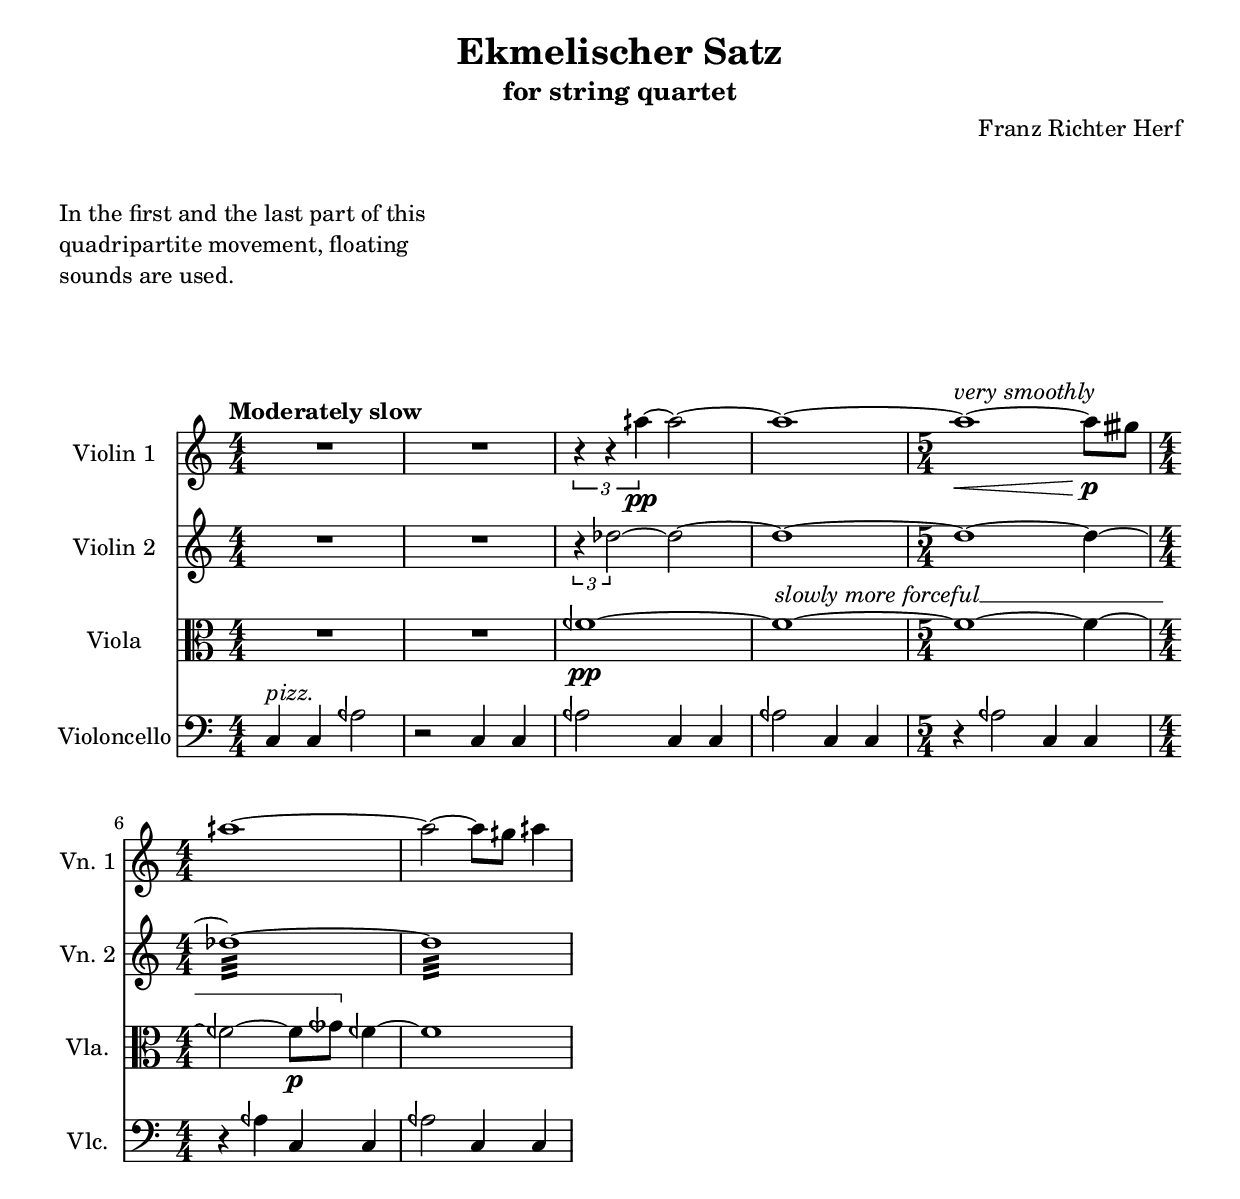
%%
%% Sample for lilyglot
%%
%% This is taken from:
%% Ekmelischer Satz für Streichquartett, by Franz Richter Herf
%% with some modifications, e.g. quarter tones instead of sixth tones
%% to allow compilation without the Ekmelily extension.
%%

\version "2.22.0"
\language "deutsch"

%% lilyglot - Polyglot support with LilyPond.
%% Copyright (C) 2013-2024  Thomas Richter <thomas-richter@aon.at>
%%
%% This program is free software: you can redistribute it and/or modify
%% it under the terms of the GNU General Public License as published by
%% the Free Software Foundation, either version 3 of the License, or
%% (at your option) any later version.
%%
%% This program is distributed in the hope that it will be useful,
%% but WITHOUT ANY WARRANTY; without even the implied warranty of
%% MERCHANTABILITY or FITNESS FOR A PARTICULAR PURPOSE.  See the
%% GNU General Public License at <http://www.gnu.org/licenses/>
%% for more details.
%%
%%
%% File: lilyglot.ily
%% Latest revision: 2024-03-25
%%

\version "2.22.0"


%% Internals

%% Table of multilingual texts.
%% Each entry is a list of strings mapped onto a symbol.
#(define glot-table (make-hash-table))

%% List of supported languages
#(define glot-lang '())

%% Index into glot-lang of the current language
#(define glot-idx 0)

#(define (glot-hash sym size)
  (remainder (symbol-hash sym) size))

#(define (glot-ref name)
  ;; Return the string referred by @var{name} for the current language
  ;; or for the first language if there is no appropriate entry
  ;; or if the entry is #f. Returns #f if @var{name} does not exist.
  (let ((e (hashx-ref glot-hash assq glot-table (if (string? name) (string->symbol name) name))))
    (cond
      ((not e) #f)
      ((< glot-idx (length e)) (or (list-ref e glot-idx) (car e)))
      (else (car e)))))


%% Main settings

glotTable =
#(define-void-function (tab)
  (list?)
  (for-each
    (lambda (e)
      (cond
        ((or (not (list? e)) (> 2 (length e))) '())
        ((eq? 'lang (car e))
          (hash-clear! glot-table)
          (set! glot-lang (cdr e))
          (set! glot-idx 0))
        (else (hashx-set! glot-hash assq glot-table (car e) (cdr e)))))
    tab))

glotLanguage =
#(define-void-function (lang)
  (string?)
  (let* ((l (string->symbol lang))
         (l (if (eq? 'option l)
              (or (ly:get-option 'glot-language) l) l))
         (m (memq l glot-lang)))
    (if m (set! glot-idx (- (length glot-lang) (length m))))))


%% Public scheme procedures

#(define-public (glot-language)
  (if (null? glot-lang)
    '()
    (list (symbol->string (list-ref glot-lang glot-idx)))))

#(define-public (glot-string name)
  (or (glot-ref name) (if (symbol? name) (symbol->string name) name)))

#(define-public (glot-xform str . args)
  (if (= 1 (length args))
    (case (car args)
      ((cap) (string-capitalize str))
      ((uc)  (string-upcase str))
      ((ucf) (string-append
               (string-upcase (string-take str 1))
               (string-drop str 1)))
      (else (format #f str (car args))))
    (apply format #f str args)))

#(define-public (glot-string-x name . args)
  (apply glot-xform (glot-string name) args))


%% Markup commands

#(define-markup-command (glot layout props name)
  (markup?)
  (interpret-markup layout props
    (glot-string name)))

#(define-markup-command (glot-x layout props arg name)
  (string-or-symbol? markup?)
  (interpret-markup layout props
    (glot-string-x name arg)))

%% \ekm-wordwrap-string is a workaround for bug with utf8
%% in \wordwrap-string in 2.24

#(define (ekm-wordwrap-stencils stencils space width dir)
  (define (stencil-len s)
    (interval-end (ly:stencil-extent s X)))
  (define (maybe-shift s)
    (if (= dir LEFT)
      (ly:stencil-translate-axis s (- width (stencil-len s)) X)
      s))
  (if (null? stencils)
    '()
    (let clines ((lines '())
                 (sil stencils))
      (let cwords ((line (car sil))
                   (sl (cdr sil)))
        (if (null? sl)
          (reverse! lines (list (maybe-shift line)))
          (let ((l (if (= dir LEFT)
                     (ly:stencil-stack (car sl) X RIGHT line space)
                     (ly:stencil-stack line X RIGHT (car sl) space))))
            (if (<= (stencil-len l) width)
              (cwords l (cdr sl))
              (clines (cons (maybe-shift line) lines) sl))))))))

#(define (ekm-string->words str)
  (let* ((lines (map
                  (lambda (l)
                    (filter!
                      (lambda (w) (not (string-null? w)))
                      (string-split l #\space)))
                  (string-split str #\newline)))
         (pars (fold
                 (lambda (l par)
                   (if (null? l)
                     (if (null? (car par)) par (cons '() par))
                     (begin
                       (set-car! par (append! (car par) l))
                       par)))
                 (list '())
                 lines)))
    (reverse! (if (null? (car pars)) (cdr pars) pars))))

#(define-markup-command (ekm-wordwrap-string layout props str)
  (string?)
  #:properties ((line-width)
                (word-space)
                (text-direction RIGHT)
                (baseline-skip))
  (stack-lines DOWN 0.0 baseline-skip
    (concatenate
      (map
        (lambda (par)
          (ekm-wordwrap-stencils
            (map
              (lambda (w) (interpret-markup layout props w))
              par)
            word-space line-width text-direction))
        (ekm-string->words str)))))

#(define-markup-command (glot-wordwrap layout props name)
  (markup?)
  (interpret-markup layout props
    (make-ekm-wordwrap-string-markup (glot-string name))))


%% Music functions

glotText =
#(define-music-function (name)
  (markup?)
  #{ - \markup { \italic \glot #name } #})

glotTempo =
#(define-music-function (name)
  (markup?)
  #{ \tempo \markup { \glot #name } #})

glotTextSpan =
#(define-music-function (left style right)
  (markup? string? markup?)
  #{
    \override TextSpanner.style =
      #(if (string-null? style) 'none (string->symbol style))
    \override TextSpanner.bound-details.left.text =
      #(if (string? left) (glot-string left) left)
    \override TextSpanner.bound-details.right.text =
      #(cond
        ((not (string? right)) right)
        ((string-null? right) #f)
        ((equal? "edge" right) #{
          \markup { \path #0.1 #'((moveto 0 0) (rlineto 0.5 0) (rlineto 0 -0.75)) }
        #})
        (else (glot-string right)))
    \override TextSpanner.bound-details.left-broken.text = ##f
    \override TextSpanner.bound-details.right-broken.text = ##f
    \override TextSpanner.bound-details.right.padding = #0
  #})

glotInstrument =
#(define-music-function (name)
  (markup?)
  (let ((long (/ (or (paper-variable #f 'indent) 20) 2))
        (short (/ (or (paper-variable #f 'short-indent) 10) 2)))
    (make-music
      'SequentialMusic
      'elements
      (list
        (make-music
          'ContextSpeccedMusic
          'context-type 'Staff
          'element
          (make-music
            'PropertySet
            'symbol 'instrumentName
            'value (markup #:hcenter-in long #:glot name)))
        (make-music
          'ContextSpeccedMusic
          'context-type 'Staff
          'element
          (make-music
            'PropertySet
            'symbol 'shortInstrumentName
            'value (markup #:hcenter-in short #:glot (string-downcase name))))))))

glotTocItem =
#(define-music-function (name)
  (symbol-list-or-symbol?)
  (add-toc-item! 'tocItemMarkup
    (glot-string (if (pair? name) (car (last-pair name)) name))
    name))

glotTocItemII =
#(define-music-function (name name2)
  (symbol-list-or-symbol? symbol?)
  (add-toc-item! 'tocItemMarkup
    (string-append
      (glot-string (if (pair? name) (car (last-pair name)) name))
      (glot-string name2))
    name))



%% Definitions of multilingual texts

\glotTable #'(
  (lang en de)

  ;; text for header variable "subtitle" (glot-string)
  (subtitle
    "for string quartet"
    "für Streichquartett")

  ;; text for paragraph (\glot-wordwrap)
  (description
    "In the first and the last part of this quadripartite movement,
    floating sounds are used."
    "Im ersten und im letzten Teil dieses vierteiligen Satzes werden
    schwebende Klänge verwendet.")

  ;; long and short instrument names (\glotInstrument)
  (VnI
    "Violin 1"
    "1.Violine")
  (vni
    "Vn. 1"
    "1.Vn.")
  (VnII
    "Violin 2"
    "2.Violine")
  (vnii
    "Vn. 2"
    "2.Vn.")
  (Vla
    "Viola")
  (vla
    "Vla.")
  (Vlc
    "Violoncello")
  (vlc
    "Vlc.")

  ;; tempo specification (\glotTempo)
  (modslow
    "Moderately slow"
    "Mäßig langsam")

  ;; articulation "molto legato" (\glotText)
  (verysmoothly
    "very smoothly"
    "sehr sanft")

  ;; start of a text spanner (\glotTextSpan)
  (slowlyforceful
    "slowly more forceful"
    "langsam kräftiger")
)


%% Selection of the current language

\glotLanguage en
% \glotLanguage de


%% Score with multilingual elements

\book {
  \header {
    composer  = "Franz Richter Herf"
    title     = "Ekmelischer Satz"
    subtitle  = #(glot-string 'subtitle)    %% <-
  }

  \paper {
    indent = 20 \mm
    short-indent = 11 \mm
    ragged-last = ##t
  }

  \markup { \column {
    \vspace #2
    \override #'(line-width . 40)
    \glot-wordwrap description      %% <-
    \vspace #3
  }}

  \score {
    <<
      \new Staff \relative c''' {
        \glotInstrument VnI      %% <-
        \numericTimeSignature
        \clef G
        \glotTempo modslow      %% <-
        \time 4/4 R1 R \tuplet 3/2 { r4 r aih~ \pp } aih2~  aih1~
        \time 5/4 aih1~ ^ \glotText verysmoothly      %% <-
        \< aih8 \p gisih
        \time 4/4 aih1~ aih2~ aih8 gih aih4
      }

      \new Staff \relative c'' {
        \glotInstrument VnII      %% <-
        \numericTimeSignature
        \clef G
        R1 R \tuplet 3/2 { r4 des2~ } des2~ des1~ des~ des4~
        des1:32~ des:
      }

      \new Staff \relative c' {
        \glotInstrument Vla      %% <-
        \numericTimeSignature
        \clef C
        R1 R feh~ \pp
        \glotTextSpan slowlyforceful line edge      %% <-
        feh~ \startTextSpan feh~ feh4~
        feh2~ feh8 \p geseh \stopTextSpan feh4~ feh1
      }

      \new Staff \relative c {
        \glotInstrument Vlc      %% <-
        \numericTimeSignature
        \clef F
        %% Note: "pizz." without a defined multilingual text
        %% is simply drawn in italic style
        c4 ^ \glotText "pizz."
        c aeh'2 r2 c,4 c aeh'2 c,4 c aeh'2 c,4 c r4 aeh'2 c,4 c
        r aeh' c, c aeh'2 c,4 c
      }
    >>

    \layout { }
  }
}
